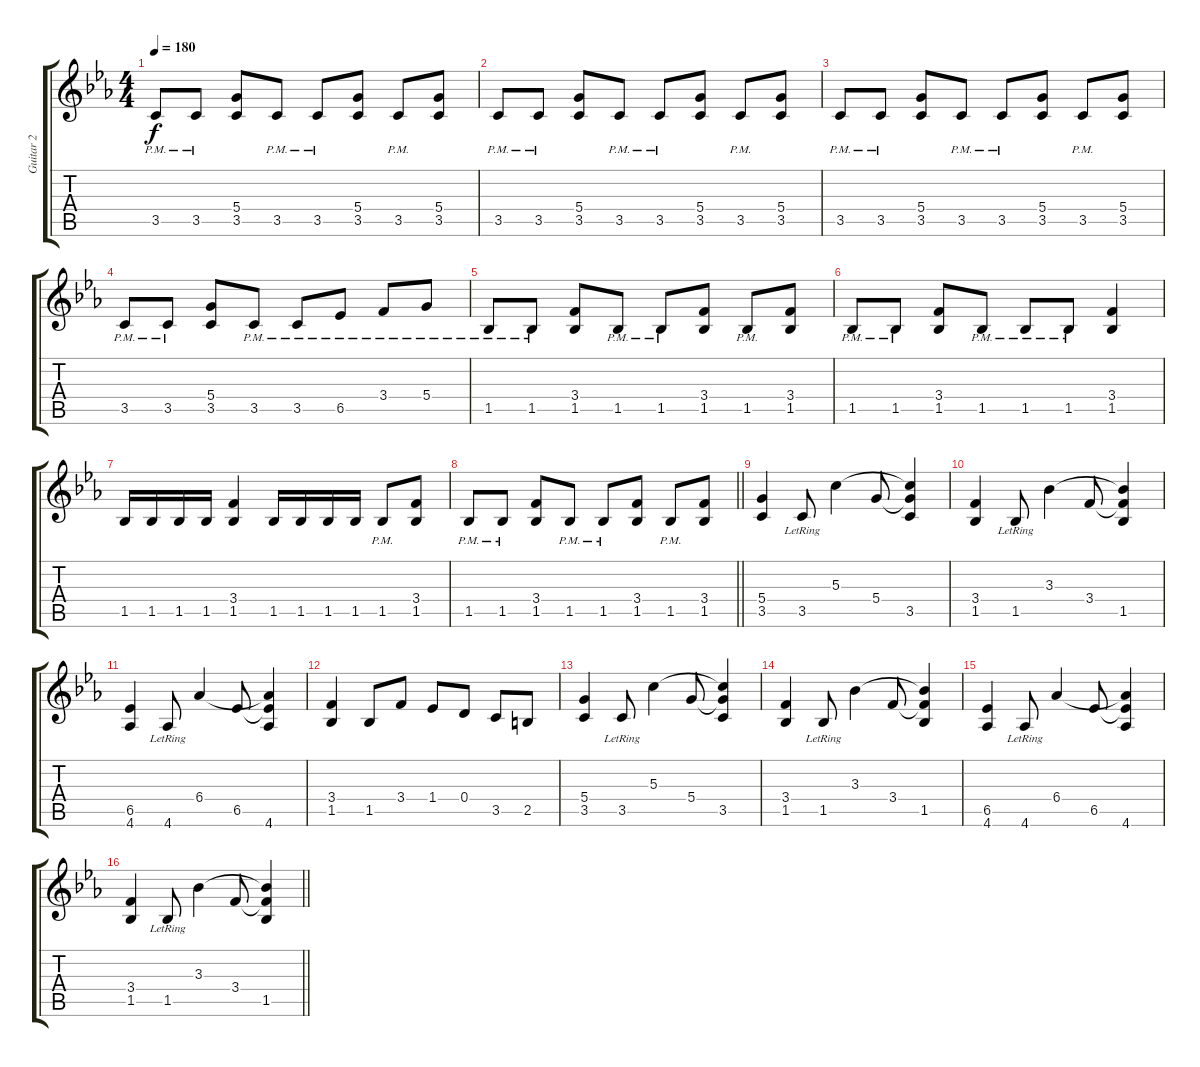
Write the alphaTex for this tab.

\track ("Guitar 2" "Guitar 2") {instrument distortionguitar}
\staff {score tabs}
\tuning (E4 B3 G3 D3 A2 E2) {hide}
\ts (4 4)
\tempo 180
\clef g2
\ks eb
3.5{pm}.8{dy f} 3.5{pm}.8 (5.4 3.5).8 3.5{pm}.8 3.5{pm}.8 (5.4 3.5).8 3.5{pm}.8 (5.4 3.5).8 |
3.5{pm}.8 3.5{pm}.8 (5.4 3.5).8 3.5{pm}.8 3.5{pm}.8 (5.4 3.5).8 3.5{pm}.8 (5.4 3.5).8 |
3.5{pm}.8 3.5{pm}.8 (5.4 3.5).8 3.5{pm}.8 3.5{pm}.8 (5.4 3.5).8 3.5{pm}.8 (5.4 3.5).8 |
3.5{pm}.8 3.5{pm}.8 (5.4 3.5).8 3.5{pm}.8 3.5{pm}.8 6.5{pm}.8 3.4{pm}.8 5.4{pm}.8 |
1.5{pm}.8 1.5{pm}.8 (3.4 1.5).8 1.5{pm}.8 1.5{pm}.8 (3.4 1.5).8 1.5{pm}.8 (3.4 1.5).8 |
1.5{pm}.8 1.5{pm}.8 (3.4 1.5).8 1.5{pm}.8 1.5{pm}.8 1.5{pm}.8 (3.4 1.5).4 |
1.5.16 1.5.16 1.5.16 1.5.16 (3.4 1.5).4 1.5.16 1.5.16 1.5.16 1.5.16 1.5{pm}.8 (3.4 1.5).8 |
\barLineRight lightlight
1.5{pm}.8 1.5{pm}.8 (3.4 1.5).8 1.5{pm}.8 1.5{pm}.8 (3.4 1.5).8 1.5{pm}.8 (3.4 1.5).8 |
\section ("" "")
(5.4 3.5).4 3.5{lr}.8 5.3.4 5.4.8 (5.3{t} 5.4{t} 3.5).4 |
(3.4 1.5).4 1.5{lr}.8 3.3.4 3.4.8 (3.3{t} 3.4{t} 1.5).4 |
(6.5 4.6).4 4.6{lr}.8 6.4.4 6.5.8 (6.4{t} 6.5{t} 4.6).4 |
(3.4 1.5).4 1.5.8 3.4.8 1.4.8 0.4.8 3.5.8 2.5.8 |
(5.4 3.5).4 3.5{lr}.8 5.3.4 5.4.8 (5.3{t} 5.4{t} 3.5).4 |
(3.4 1.5).4 1.5{lr}.8 3.3.4 3.4.8 (3.3{t} 3.4{t} 1.5).4 |
(6.5 4.6).4 4.6{lr}.8 6.4.4 6.5.8 (6.4{t} 6.5{t} 4.6).4 |
\barLineRight lightlight
(3.4 1.5).4 1.5{lr}.8 3.3.4 3.4.8 (3.3{t} 3.4{t} 1.5).4
